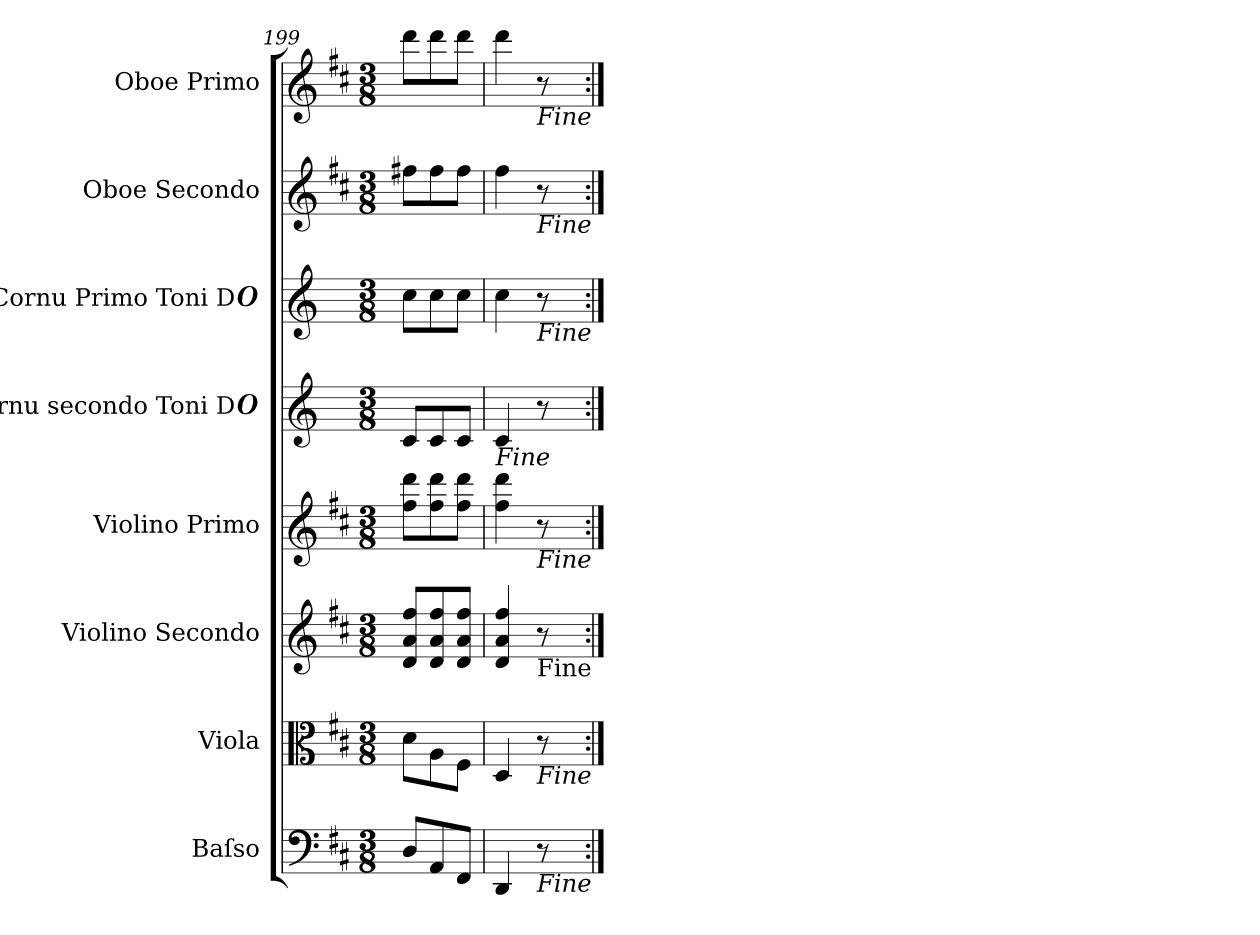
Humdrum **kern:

**kern	**kern	**kern	**kern	**kern	**kern	**kern	**kern
*part8	*part7	*part6	*part5	*part4	*part3	*part2	*part1
*staff8	*staff7	*staff6	*staff5	*staff4	*staff3	*staff2	*staff1
*I"Baſso	*I"Viola	*I"Violino Secondo	*I"Violino Primo	*I"Cornu secondo Toni D#	*I"Cornu Primo Toni D#	*I"Oboe Secondo	*I"Oboe Primo
*I'B	*I'Vla	*I'Vn II	*I'Vn I	*I'Cor II	*I'Cor I	*I'Ob II	*I'Ob I
*clefF4	*clefC3	*clefG2	*clefG2	*clefG2	*clefG2	*clefG2	*clefG2
*	*	*	*	*ITrd-1c-2	*ITrd-1c-2	*	*
*k[f#c#]	*k[f#c#]	*k[f#c#]	*k[f#c#]	*k[f#c#]	*k[f#c#]	*k[f#c#]	*k[f#c#]
*D:	*D:	*D:	*D:	*	*	*D:	*D:
*M3/8	*M3/8	*M3/8	*M3/8	*M3/8	*M3/8	*M3/8	*M3/8
=199	=199	=199	=199	=199	=199	=199	=199
8D/L	8d\L	8d/ 8a/ 8ff#/L	8ff#\ 8ddd\L	8d/L	8dd\L	8ff#X\L	8ddd\L
8AA/	8A\	8d/ 8a/ 8ff#/	8ff#\ 8ddd\	8d/	8dd\	8ff#\	8ddd\
8FF#/J	8F#\J	8d/ 8a/ 8ff#/J	8ff#\ 8ddd\J	8d/J	8dd\J	8ff#\J	8ddd\J
=200	=200	=200	=200	=200	=200	=200	=200
!	!	!	!	!LO:TX:b:i:t=Fine	!	!	!
4DD/	4D/	4d/ 4a/ 4ff#/	4ff#\ 4ddd\	4d/	4dd\	4ff#\	4ddd\
!	!	!	!	!	!	!	!LO:TX:b:i:t=Fine
!	!	!	!	!	!	!LO:TX:b:i:t=Fine	!
!	!	!	!	!	!LO:TX:b:i:t=Fine	!	!
!	!	!	!LO:TX:b:i:t=Fine	!	!	!	!
!	!	!LO:TX:b:t=Fine	!	!	!	!	!
!	!LO:TX:b:i:t=Fine	!	!	!	!	!	!
!LO:TX:b:i:t=Fine	!	!	!	!	!	!	!
8r	8r	8r	8r	8r	8r	8r	8r
=:|!	=:|!	=:|!	=:|!	=:|!	=:|!	=:|!	=:|!
*-	*-	*-	*-	*-	*-	*-	*-
